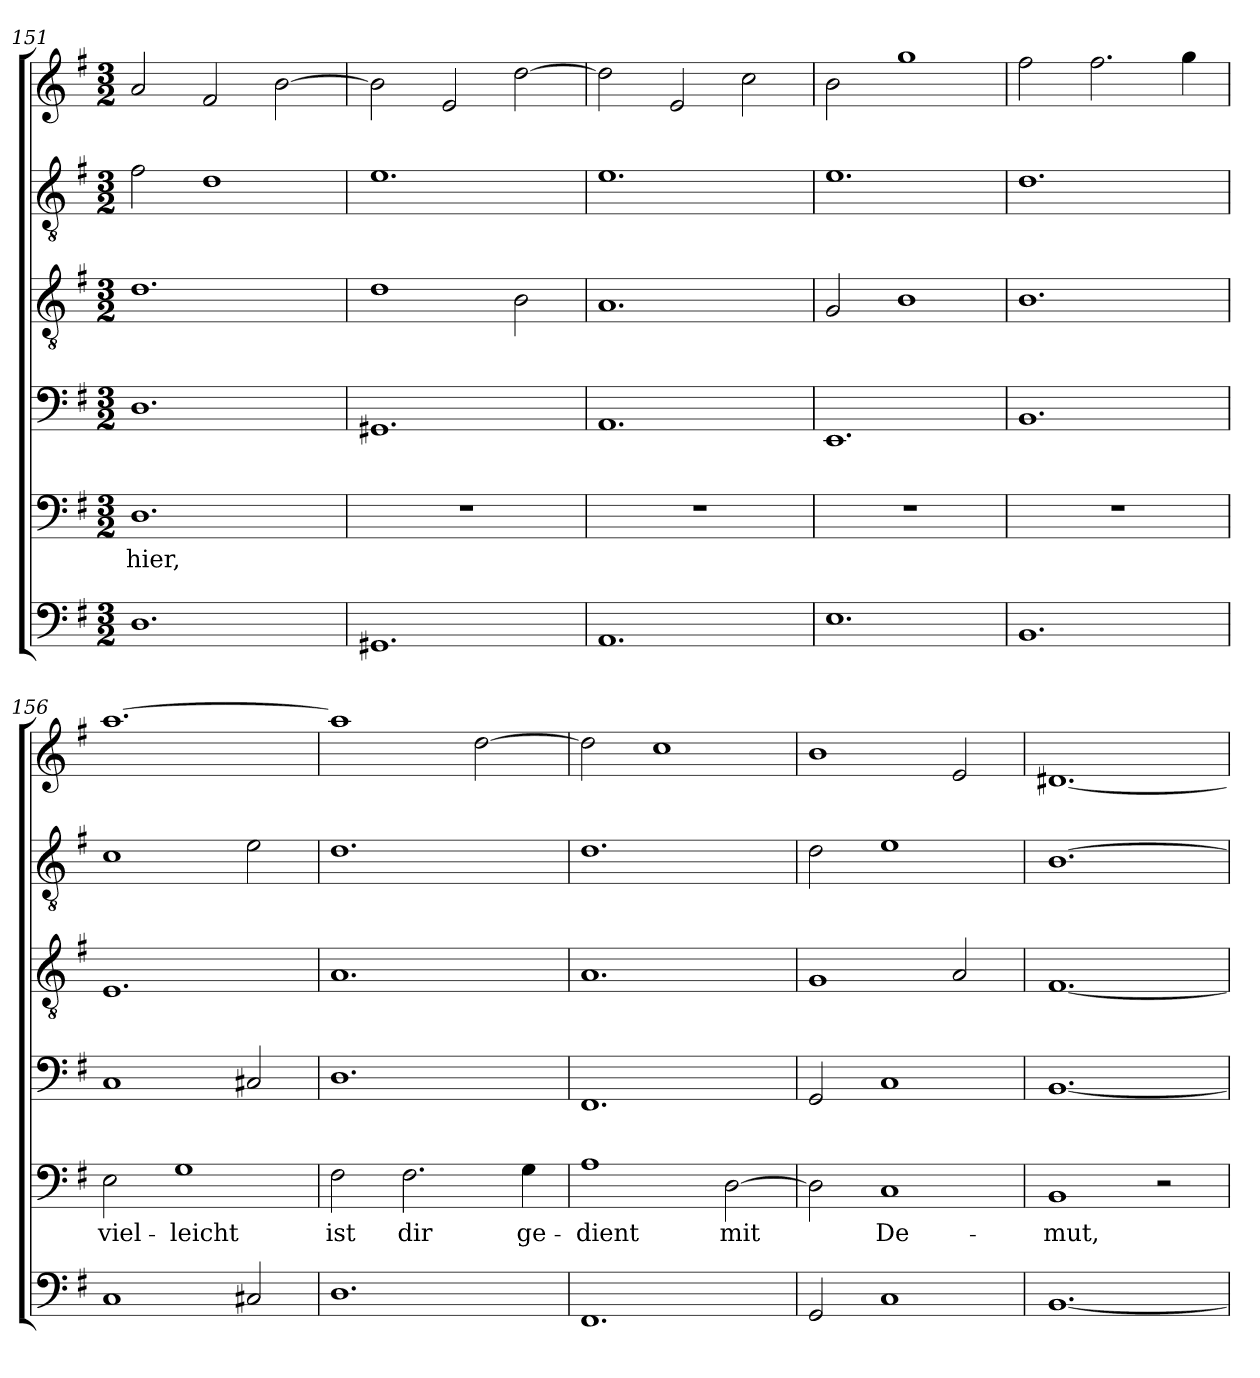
**kern	**kern	**text	**kern	**kern	**kern	**kern
*part6	*part5	*part5	*part4	*part3	*part2	*part1
*staff6	*staff5	*staff5	*staff4	*staff3	*staff2	*staff1
*clefF4	*clefF4	*	*clefF4	*clefGv2	*clefGv2	*clefG2
*k[f#]	*k[f#]	*	*k[f#]	*k[f#]	*k[f#]	*k[f#]
*e:	*e:	*	*e:	*e:	*e:	*e:
*M3/2	*M3/2	*	*M3/2	*M3/2	*M3/2	*M3/2
=151	=151	=151	=151	=151	=151	=151
!	!	!LO:LY:b	!	!	!	!
1.D	1.D	hier,	1.D	1.d	2f#\	2a/
.	.	.	.	.	1d	2f#/
.	.	.	.	.	.	[2b\
=152	=152	=152	=152	=152	=152	=152
1.GG#X	1.r	.	1.GG#X	1d	1.e	2b\]
.	.	.	.	.	.	2e/
.	.	.	.	2B\	.	[2dd\
=153	=153	=153	=153	=153	=153	=153
1.AA	1.r	.	1.AA	1.A	1.e	2dd\]
.	.	.	.	.	.	2e/
.	.	.	.	.	.	2cc\
=154	=154	=154	=154	=154	=154	=154
1.E	1.r	.	1.EE	2G/	1.e	2b\
.	.	.	.	1B	.	1gg
=155	=155	=155	=155	=155	=155	=155
1.BB	1.r	.	1.BB	1.B	1.d	2ff#\
.	.	.	.	.	.	2.ff#\
.	.	.	.	.	.	4gg\
=156	=156	=156	=156	=156	=156	=156
!	!	!LO:LY:b	!	!	!	!
1C	2E\	viel-	1C	1.E	1c	[1.aa
!	!	!LO:LY:b	!	!	!	!
.	1G	-leicht	.	.	.	.
2C#X/	.	.	2C#X/	.	2e\	.
!!LO:PB:g=z
=157	=157	=157	=157	=157	=157	=157
!	!	!LO:LY:b	!	!	!	!
1.D	2F#\	ist	1.D	1.A	1.d	1aa]
!	!	!LO:LY:b	!	!	!	!
.	2.F#\	dir	.	.	.	.
.	.	.	.	.	.	[2dd\
!	!	!LO:LY:b	!	!	!	!
.	4G\	ge-	.	.	.	.
=158	=158	=158	=158	=158	=158	=158
!	!	!LO:LY:b	!	!	!	!
1.FF#	1A	-dient	1.FF#	1.A	1.d	2dd\]
.	.	.	.	.	.	1cc
!	!	!LO:LY:b	!	!	!	!
.	[2D\	mit	.	.	.	.
=159	=159	=159	=159	=159	=159	=159
2GG/	2D\]	.	2GG/	1G	2d\	1b
!	!	!LO:LY:b	!	!	!	!
1C	1C	De-	1C	.	1e	.
.	.	.	.	2A/	.	2e/
=160	=160	=160	=160	=160	=160	=160
!	!	!LO:LY:b	!	!	!	!
[1.BB	1BB	-mut,	[1.BB	[1.F#	[1.B	[1.d#X
.	2r	.	.	.	.	.
=	=	=	=	=	=	=
*-	*-	*-	*-	*-	*-	*-
